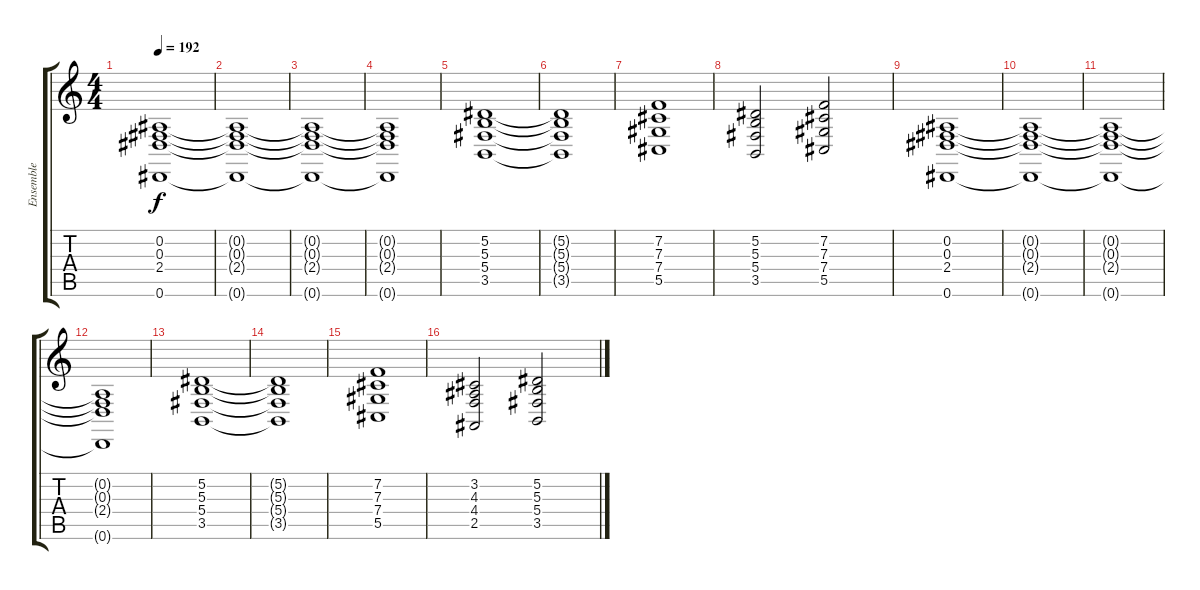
\track ("Ensemble" "Ensemble") {instrument stringensemble1}
\staff {score tabs}
\tuning (Eb4 Bb3 Gb3 Db3 Ab2 Eb2) {hide}
\ts (4 4)
\section ("" "")
\tempo 192
\clef g2
\ks c
(0.2 0.3 2.4 0.6).1{dy f} |
(0.2{t} 0.3{t} 2.4{t} 0.6{t}).1 |
(0.2{t} 0.3{t} 2.4{t} 0.6{t}).1 |
(0.2{t} 0.3{t} 2.4{t} 0.6{t}).1 |
(5.2 5.3 5.4 3.5).1 |
(5.2{t} 5.3{t} 5.4{t} 3.5{t}).1 |
(7.2 7.3 7.4 5.5).1 |
(5.2 5.3 5.4 3.5).2 (7.2 7.3 7.4 5.5).2 |
\section ("" "")
(0.2 0.3 2.4 0.6).1 |
(0.2{t} 0.3{t} 2.4{t} 0.6{t}).1 |
(0.2{t} 0.3{t} 2.4{t} 0.6{t}).1 |
(0.2{t} 0.3{t} 2.4{t} 0.6{t}).1 |
(5.2 5.3 5.4 3.5).1 |
(5.2{t} 5.3{t} 5.4{t} 3.5{t}).1 |
(7.2 7.3 7.4 5.5).1 |
(3.2 4.3 4.4 2.5).2 (5.2 5.3 5.4 3.5).2
